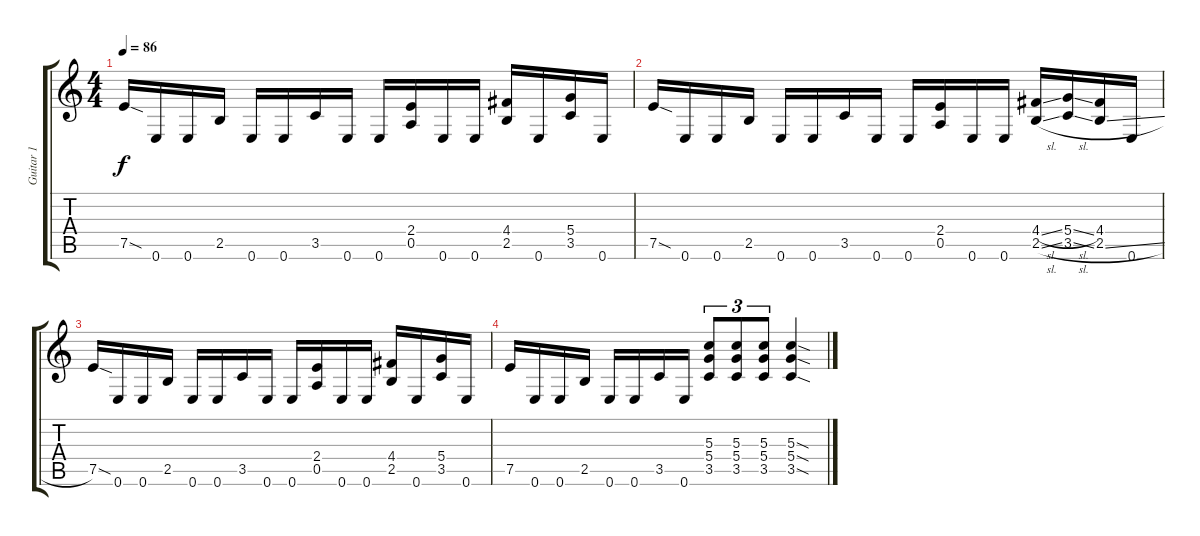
\track ("Guitar 1" "Guitar 1") {instrument distortionguitar}
\staff {score tabs}
\tuning (E4 B3 G3 D3 A2 E2) {hide}
\ts (4 4)
\tempo 86
\clef g2
\ks c
7.5{sod}.16{dy f} 0.6.16 0.6.16 2.5.16 0.6.16 0.6.16 3.5.16 0.6.16 0.6.16 (2.4 0.5).16 0.6.16 0.6.16 (4.4 2.5).16 0.6.16 (5.4 3.5).16 0.6.16 |
7.5{sod}.16 0.6.16 0.6.16 2.5.16 0.6.16 0.6.16 3.5.16 0.6.16 0.6.16 (2.4 0.5).16 0.6.16 0.6.16 (4.4{sl} 2.5{sl}).16 (5.4{sl} 3.5{sl}).16 (4.4 2.5{sl}).16 0.6.16 |
7.5{sod}.16 0.6.16 0.6.16 2.5.16 0.6.16 0.6.16 3.5.16 0.6.16 0.6.16 (2.4 0.5).16 0.6.16 0.6.16 (4.4 2.5).16 0.6.16 (5.4 3.5).16 0.6.16 |
7.5.16 0.6.16 0.6.16 2.5.16 0.6.16 0.6.16 3.5.16 0.6.16 (5.3 5.4 3.5).8{tu (3 2)} (5.3 5.4 3.5).8{tu (3 2)} (5.3 5.4 3.5).8{tu (3 2)} (5.3{sod} 5.4{sod} 3.5{sod}).4
